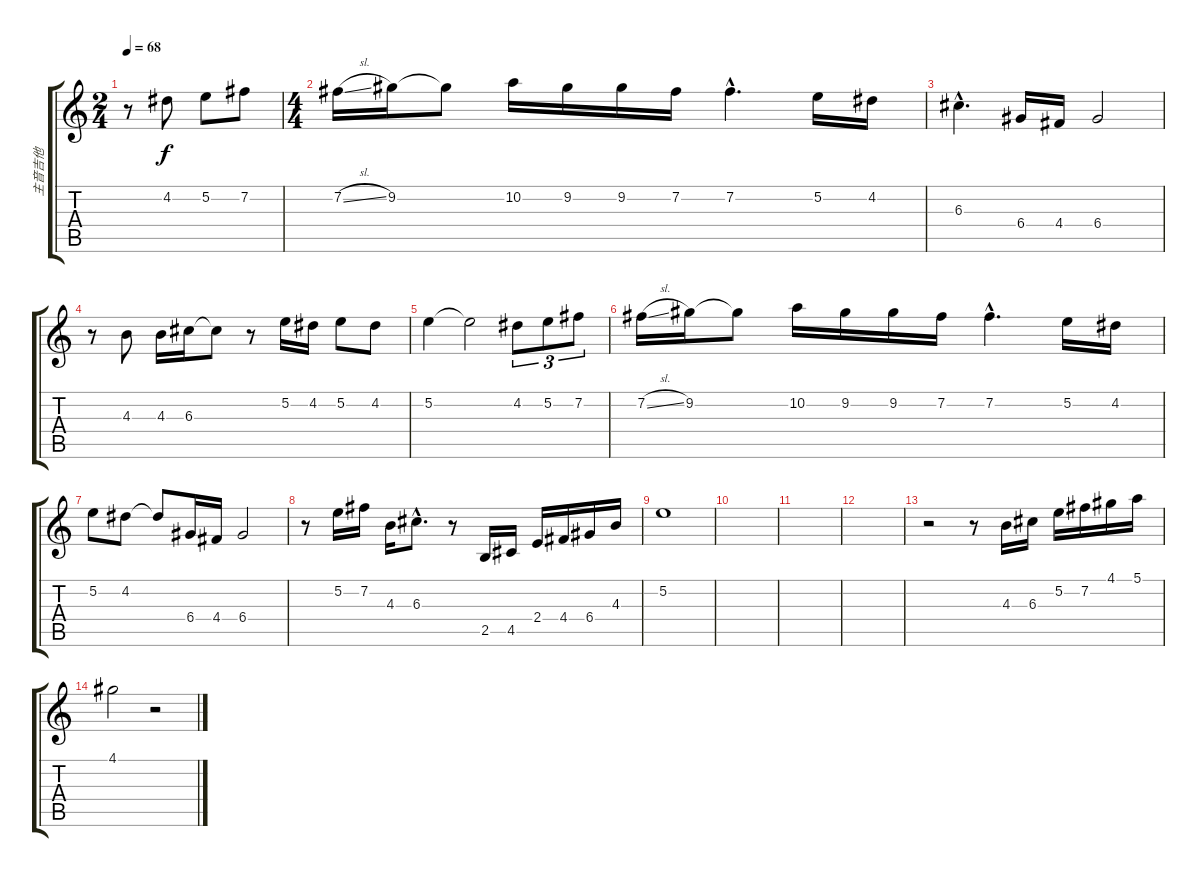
\track ("主音吉他" "主音吉他") {instrument distortionguitar}
\staff {score tabs}
\tuning (E4 B3 G3 D3 A2 E2) {hide}
\ts (2 4)
\tempo 68
\clef g2
\ks c
r.8{dy f instrument distortionguitar} 4.2.8 5.2.8 7.2.8 |
\ts (4 4)
7.2{sl}.16 9.2.16 9.2{t}.8 10.2.16 9.2.16 9.2.16 7.2.16 7.2{hac}.4{d} 5.2.16 4.2.16 |
6.3{hac}.4{d} 6.4.16 4.4.16 6.4.2 |
r.8 4.3.8 4.3.16 6.3.16 6.3{t}.8 r.8 5.2.16 4.2.16 5.2.8 4.2.8 |
5.2.4 5.2{t}.2 4.2.8{tu (3 2)} 5.2.8{tu (3 2)} 7.2.8{tu (3 2)} |
7.2{sl}.16 9.2.16 9.2{t}.8 10.2.16 9.2.16 9.2.16 7.2.16 7.2{hac}.4{d} 5.2.16 4.2.16 |
5.2.8 4.2.8 4.2{t}.8 6.4.16 4.4.16 6.4.2 |
r.8 5.2.16 7.2.16 4.3.16 6.3{hac}.8{d} r.8 2.5.16 4.5.16 2.4.16 4.4.16 6.4.16 4.3.16 |
5.2.1 |
|
|
|
r.2 r.8 4.3.16 6.3.16 5.2.16 7.2.16 4.1.16 5.1.16 |
4.1.2 r.2
